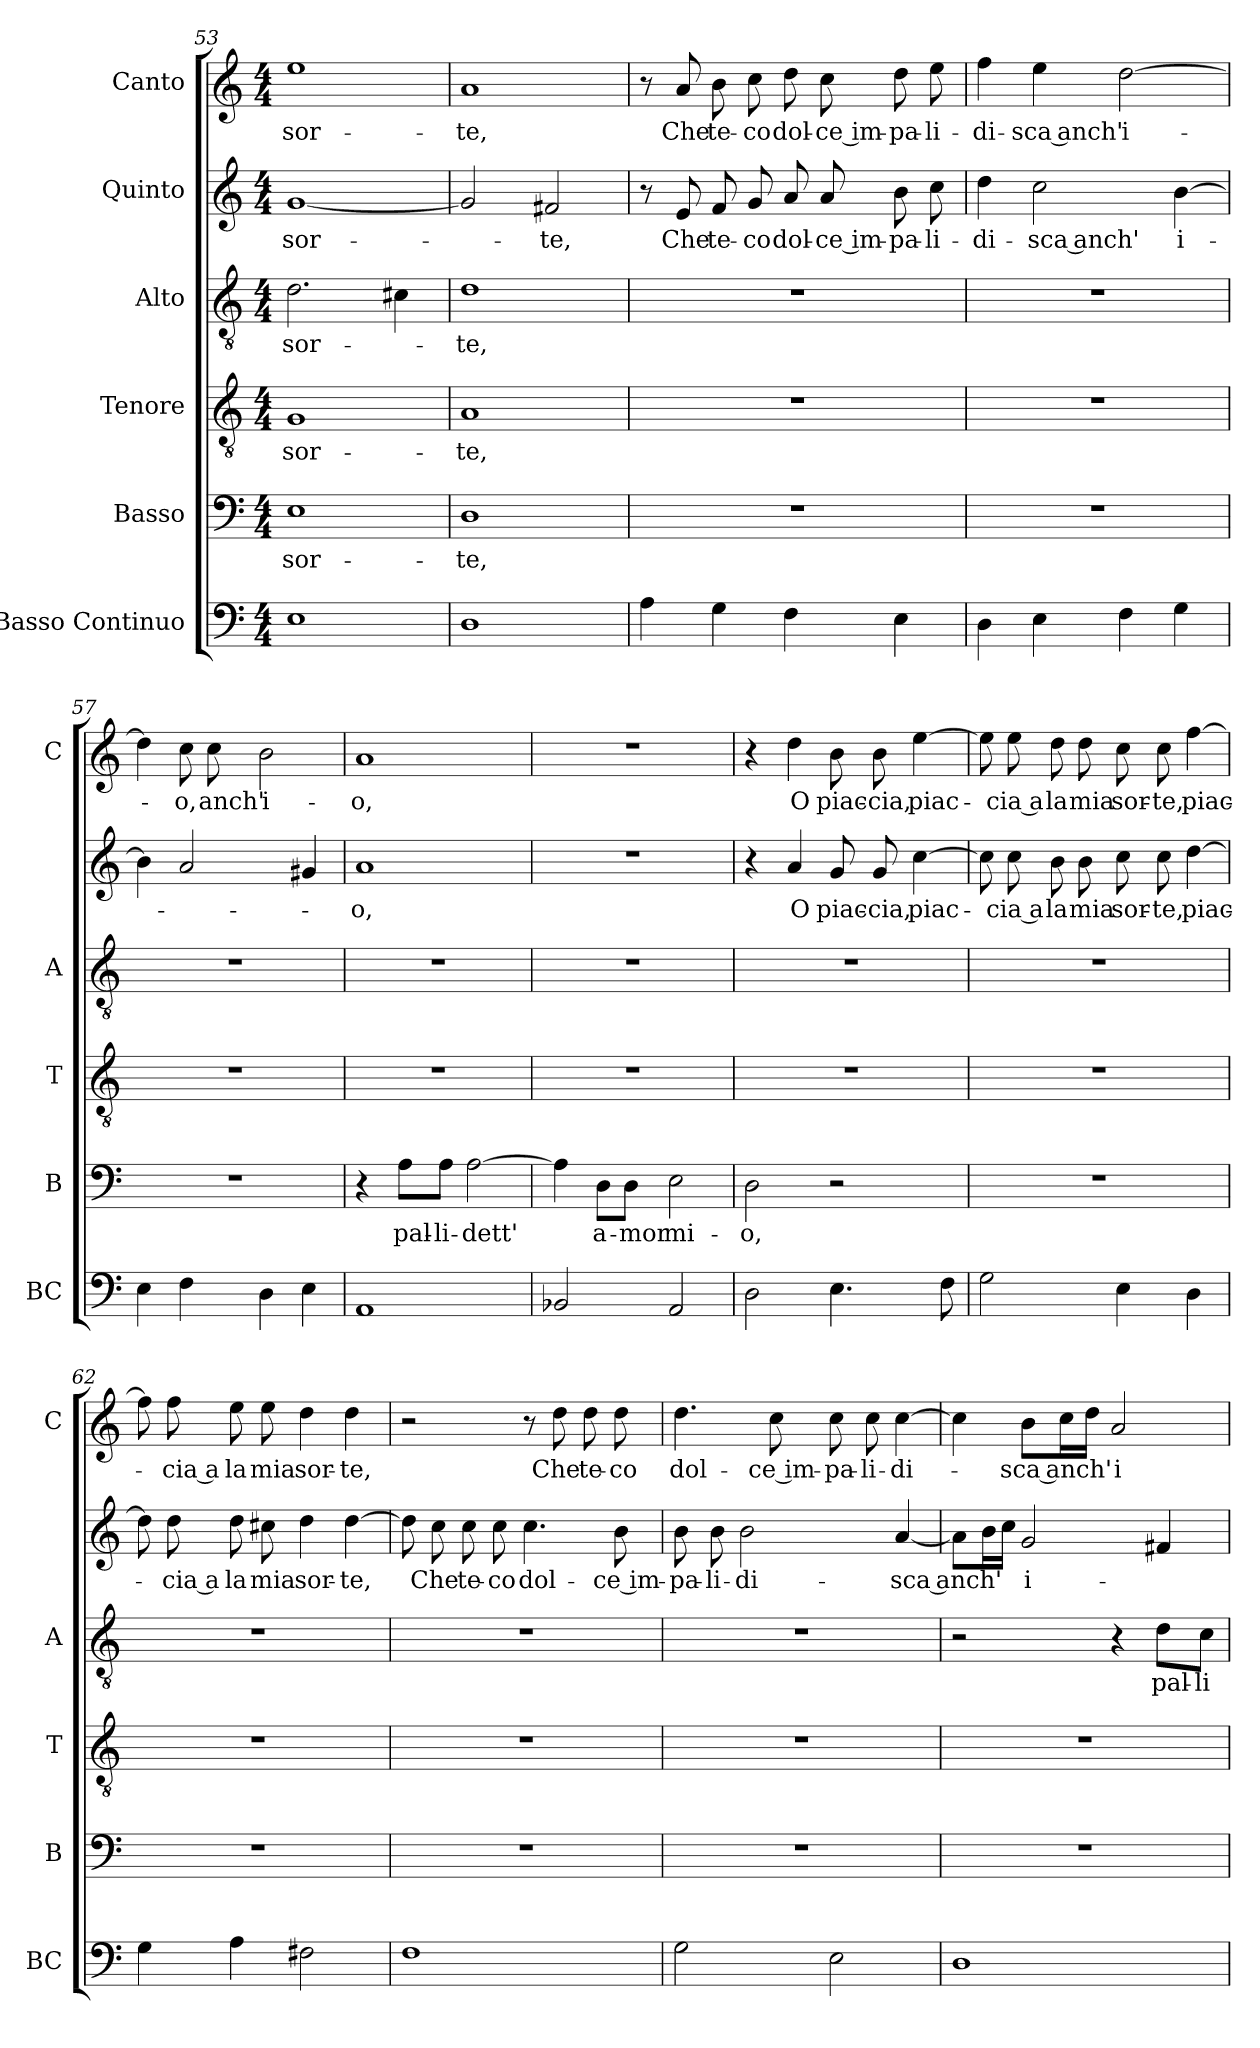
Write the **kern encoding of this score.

**kern	**kern	**text	**kern	**text	**kern	**text	**kern	**text	**kern	**text
*part6	*part5	*part5	*part4	*part4	*part3	*part3	*part2	*part2	*part1	*part1
*staff6	*staff5	*staff5	*staff4	*staff4	*staff3	*staff3	*staff2	*staff2	*staff1	*staff1
*I"Basso Continuo	*I"Basso	*	*I"Tenore	*	*I"Alto	*	*I"Quinto	*	*I"Canto	*
*I'BC	*I'B	*	*I'T	*	*I'A	*	*	*	*I'C	*
*clefF4	*clefF4	*	*clefGv2	*	*clefGv2	*	*clefG2	*	*clefG2	*
*k[]	*k[]	*	*k[]	*	*k[]	*	*k[]	*	*k[]	*
*C:	*C:	*	*C:	*	*C:	*	*C:	*	*C:	*
*M4/4	*M4/4	*	*M4/4	*	*M4/4	*	*M4/4	*	*M4/4	*
=53	=53	=53	=53	=53	=53	=53	=53	=53	=53	=53
!	!	!LO:LY:b	!	!LO:LY:b	!	!LO:LY:b	!	!LO:LY:b	!	!LO:LY:b
1E	1E	sor-	1G	sor-	2.d\	sor-	[1g	sor-	1ee	sor-
.	.	.	.	.	4c#X\	.	.	.	.	.
=54	=54	=54	=54	=54	=54	=54	=54	=54	=54	=54
!	!	!LO:LY:b	!	!LO:LY:b	!	!LO:LY:b	!	!	!	!LO:LY:b
1D	1D	-te,	1A	-te,	1d	-te,	2g/]	.	1a	-te,
!	!	!	!	!	!	!	!	!LO:LY:b	!	!
.	.	.	.	.	.	.	2f#X/	-te,	.	.
=55	=55	=55	=55	=55	=55	=55	=55	=55	=55	=55
4A\	1r	.	1r	.	1r	.	8r	.	8r	.
!	!	!	!	!	!	!	!	!LO:LY:b	!	!LO:LY:b
.	.	.	.	.	.	.	8e/	Che	8a/	Che
!	!	!	!	!	!	!	!	!LO:LY:b	!	!LO:LY:b
4G\	.	.	.	.	.	.	8f/	te-	8b\	te-
!	!	!	!	!	!	!	!	!LO:LY:b	!	!LO:LY:b
.	.	.	.	.	.	.	8g/	-co	8cc\	-co
!	!	!	!	!	!	!	!	!LO:LY:b	!	!LO:LY:b
4F\	.	.	.	.	.	.	8a/	dol-	8dd\	dol-
!	!	!	!	!	!	!	!	!LO:LY:b	!	!LO:LY:b
.	.	.	.	.	.	.	8a/	-ce im-	8cc\	-ce im-
!	!	!	!	!	!	!	!	!LO:LY:b	!	!LO:LY:b
4E\	.	.	.	.	.	.	8b\	-pa-	8dd\	-pa-
!	!	!	!	!	!	!	!	!LO:LY:b	!	!LO:LY:b
.	.	.	.	.	.	.	8cc\	-li-	8ee\	-li-
=56	=56	=56	=56	=56	=56	=56	=56	=56	=56	=56
!	!	!	!	!	!	!	!	!LO:LY:b	!	!LO:LY:b
4D\	1r	.	1r	.	1r	.	4dd\	-di-	4ff\	-di-
!	!	!	!	!	!	!	!	!LO:LY:b	!	!LO:LY:b
4E\	.	.	.	.	.	.	2cc\	-sca anch'	4ee\	-sca anch'
!	!	!	!	!	!	!	!	!	!	!LO:LY:b
4F\	.	.	.	.	.	.	.	.	[2dd\	i-
!	!	!	!	!	!	!	!	!LO:LY:b	!	!
4G\	.	.	.	.	.	.	[4b\	i-	.	.
!!LO:PB:g=z
=57	=57	=57	=57	=57	=57	=57	=57	=57	=57	=57
4E\	1r	.	1r	.	1r	.	4b\]	.	4dd\]	.
!	!	!	!	!	!	!	!	!	!	!LO:LY:b
4F\	.	.	.	.	.	.	2a/	.	8cc\	-o,
!	!	!	!	!	!	!	!	!	!	!LO:LY:b
.	.	.	.	.	.	.	.	.	8cc\	anch'
!	!	!	!	!	!	!	!	!	!	!LO:LY:b
4D\	.	.	.	.	.	.	.	.	2b\	i-
4E\	.	.	.	.	.	.	4g#X/	.	.	.
=58	=58	=58	=58	=58	=58	=58	=58	=58	=58	=58
!	!	!	!	!	!	!	!	!LO:LY:b	!	!LO:LY:b
1AA	4r	.	1r	.	1r	.	1a	-o,	1a	-o,
!	!	!LO:LY:b	!	!	!	!	!	!	!	!
.	8A\L	pal-	.	.	.	.	.	.	.	.
!	!	!LO:LY:b	!	!	!	!	!	!	!	!
.	8A\J	-li-	.	.	.	.	.	.	.	.
!	!	!LO:LY:b	!	!	!	!	!	!	!	!
.	[2A\	-dett'	.	.	.	.	.	.	.	.
=59	=59	=59	=59	=59	=59	=59	=59	=59	=59	=59
2BB-X/	4A\]	.	1r	.	1r	.	1r	.	1r	.
!	!	!LO:LY:b	!	!	!	!	!	!	!	!
.	8D\L	a-	.	.	.	.	.	.	.	.
!	!	!LO:LY:b	!	!	!	!	!	!	!	!
.	8D\J	-mor	.	.	.	.	.	.	.	.
!	!	!LO:LY:b	!	!	!	!	!	!	!	!
2AA/	2E\	mi-	.	.	.	.	.	.	.	.
=60	=60	=60	=60	=60	=60	=60	=60	=60	=60	=60
!	!	!LO:LY:b	!	!	!	!	!	!	!	!
2D\	2D\	-o,	1r	.	1r	.	4r	.	4r	.
!	!	!	!	!	!	!	!	!LO:LY:b	!	!LO:LY:b
.	.	.	.	.	.	.	4a/	O	4dd\	O
!	!	!	!	!	!	!	!	!LO:LY:b	!	!LO:LY:b
4.E\	2r	.	.	.	.	.	8g/	piac-	8b\	piac-
!	!	!	!	!	!	!	!	!LO:LY:b	!	!LO:LY:b
.	.	.	.	.	.	.	8g/	-cia,	8b\	-cia,
!	!	!	!	!	!	!	!	!LO:LY:b	!	!LO:LY:b
.	.	.	.	.	.	.	[4cc\	piac-	[4ee\	piac-
8F\	.	.	.	.	.	.	.	.	.	.
=61	=61	=61	=61	=61	=61	=61	=61	=61	=61	=61
2G\	1r	.	1r	.	1r	.	8cc\]	.	8ee\]	.
!	!	!	!	!	!	!	!	!LO:LY:b	!	!LO:LY:b
.	.	.	.	.	.	.	8cc\	-cia a	8ee\	-cia a
!	!	!	!	!	!	!	!	!LO:LY:b	!	!LO:LY:b
.	.	.	.	.	.	.	8b\	la	8dd\	la
!	!	!	!	!	!	!	!	!LO:LY:b	!	!LO:LY:b
.	.	.	.	.	.	.	8b\	mia	8dd\	mia
!	!	!	!	!	!	!	!	!LO:LY:b	!	!LO:LY:b
4E\	.	.	.	.	.	.	8cc\	sor-	8cc\	sor-
!	!	!	!	!	!	!	!	!LO:LY:b	!	!LO:LY:b
.	.	.	.	.	.	.	8cc\	-te,	8cc\	-te,
!	!	!	!	!	!	!	!	!LO:LY:b	!	!LO:LY:b
4D\	.	.	.	.	.	.	[4dd\	piac-	[4ff\	piac-
=62	=62	=62	=62	=62	=62	=62	=62	=62	=62	=62
4G\	1r	.	1r	.	1r	.	8dd\]	.	8ff\]	.
!	!	!	!	!	!	!	!	!LO:LY:b	!	!LO:LY:b
.	.	.	.	.	.	.	8dd\	-cia a	8ff\	-cia a
!	!	!	!	!	!	!	!	!LO:LY:b	!	!LO:LY:b
4A\	.	.	.	.	.	.	8dd\	la	8ee\	la
!	!	!	!	!	!	!	!	!LO:LY:b	!	!LO:LY:b
.	.	.	.	.	.	.	8cc#X\	mia	8ee\	mia
!	!	!	!	!	!	!	!	!LO:LY:b	!	!LO:LY:b
2F#X\	.	.	.	.	.	.	4dd\	sor-	4dd\	sor-
!	!	!	!	!	!	!	!	!LO:LY:b	!	!LO:LY:b
.	.	.	.	.	.	.	[4dd\	-te,	4dd\	-te,
=63	=63	=63	=63	=63	=63	=63	=63	=63	=63	=63
1F	1r	.	1r	.	1r	.	8dd\]	.	2r	.
!	!	!	!	!	!	!	!	!LO:LY:b	!	!
.	.	.	.	.	.	.	8cc\	Che	.	.
!	!	!	!	!	!	!	!	!LO:LY:b	!	!
.	.	.	.	.	.	.	8cc\	te-	.	.
!	!	!	!	!	!	!	!	!LO:LY:b	!	!
.	.	.	.	.	.	.	8cc\	-co	.	.
!	!	!	!	!	!	!	!	!LO:LY:b	!	!
.	.	.	.	.	.	.	4.cc\	dol-	8r	.
!	!	!	!	!	!	!	!	!	!	!LO:LY:b
.	.	.	.	.	.	.	.	.	8dd\	Che
!	!	!	!	!	!	!	!	!	!	!LO:LY:b
.	.	.	.	.	.	.	.	.	8dd\	te-
!	!	!	!	!	!	!	!	!LO:LY:b	!	!LO:LY:b
.	.	.	.	.	.	.	8b\	-ce im-	8dd\	-co
!!LO:LB:g=z
=64	=64	=64	=64	=64	=64	=64	=64	=64	=64	=64
!	!	!	!	!	!	!	!	!LO:LY:b	!	!LO:LY:b
2G\	1r	.	1r	.	1r	.	8b\	-pa-	4.dd\	dol-
!	!	!	!	!	!	!	!	!LO:LY:b	!	!
.	.	.	.	.	.	.	8b\	-li-	.	.
!	!	!	!	!	!	!	!	!LO:LY:b	!	!
.	.	.	.	.	.	.	2b\	-di-	.	.
!	!	!	!	!	!	!	!	!	!	!LO:LY:b
.	.	.	.	.	.	.	.	.	8cc\	-ce im-
!	!	!	!	!	!	!	!	!	!	!LO:LY:b
2E\	.	.	.	.	.	.	.	.	8cc\	-pa-
!	!	!	!	!	!	!	!	!	!	!LO:LY:b
.	.	.	.	.	.	.	.	.	8cc\	-li-
!	!	!	!	!	!	!	!	!LO:LY:b	!	!LO:LY:b
.	.	.	.	.	.	.	[4a/	-sca anch'	[4cc\	-di-
=65	=65	=65	=65	=65	=65	=65	=65	=65	=65	=65
1D	1r	.	1r	.	2r	.	8a\L]	.	4cc\]	.
.	.	.	.	.	.	.	16b\L	.	.	.
.	.	.	.	.	.	.	16cc\JJ	.	.	.
!	!	!	!	!	!	!	!	!LO:LY:b	!	!LO:LY:b
.	.	.	.	.	.	.	2g/	i-	8b\L	-sca anch'
.	.	.	.	.	.	.	.	.	16cc\L	.
.	.	.	.	.	.	.	.	.	16dd\JJ	.
!	!	!	!	!	!	!	!	!	!	!LO:LY:b
.	.	.	.	.	4r	.	.	.	2a/	i-
!	!	!	!	!	!	!LO:LY:b	!	!	!	!
.	.	.	.	.	8d\L	pal-	4f#X/	.	.	.
!	!	!	!	!	!	!LO:LY:b	!	!	!	!
.	.	.	.	.	8c\J	-li-	.	.	.	.
=	=	=	=	=	=	=	=	=	=	=
*-	*-	*-	*-	*-	*-	*-	*-	*-	*-	*-
